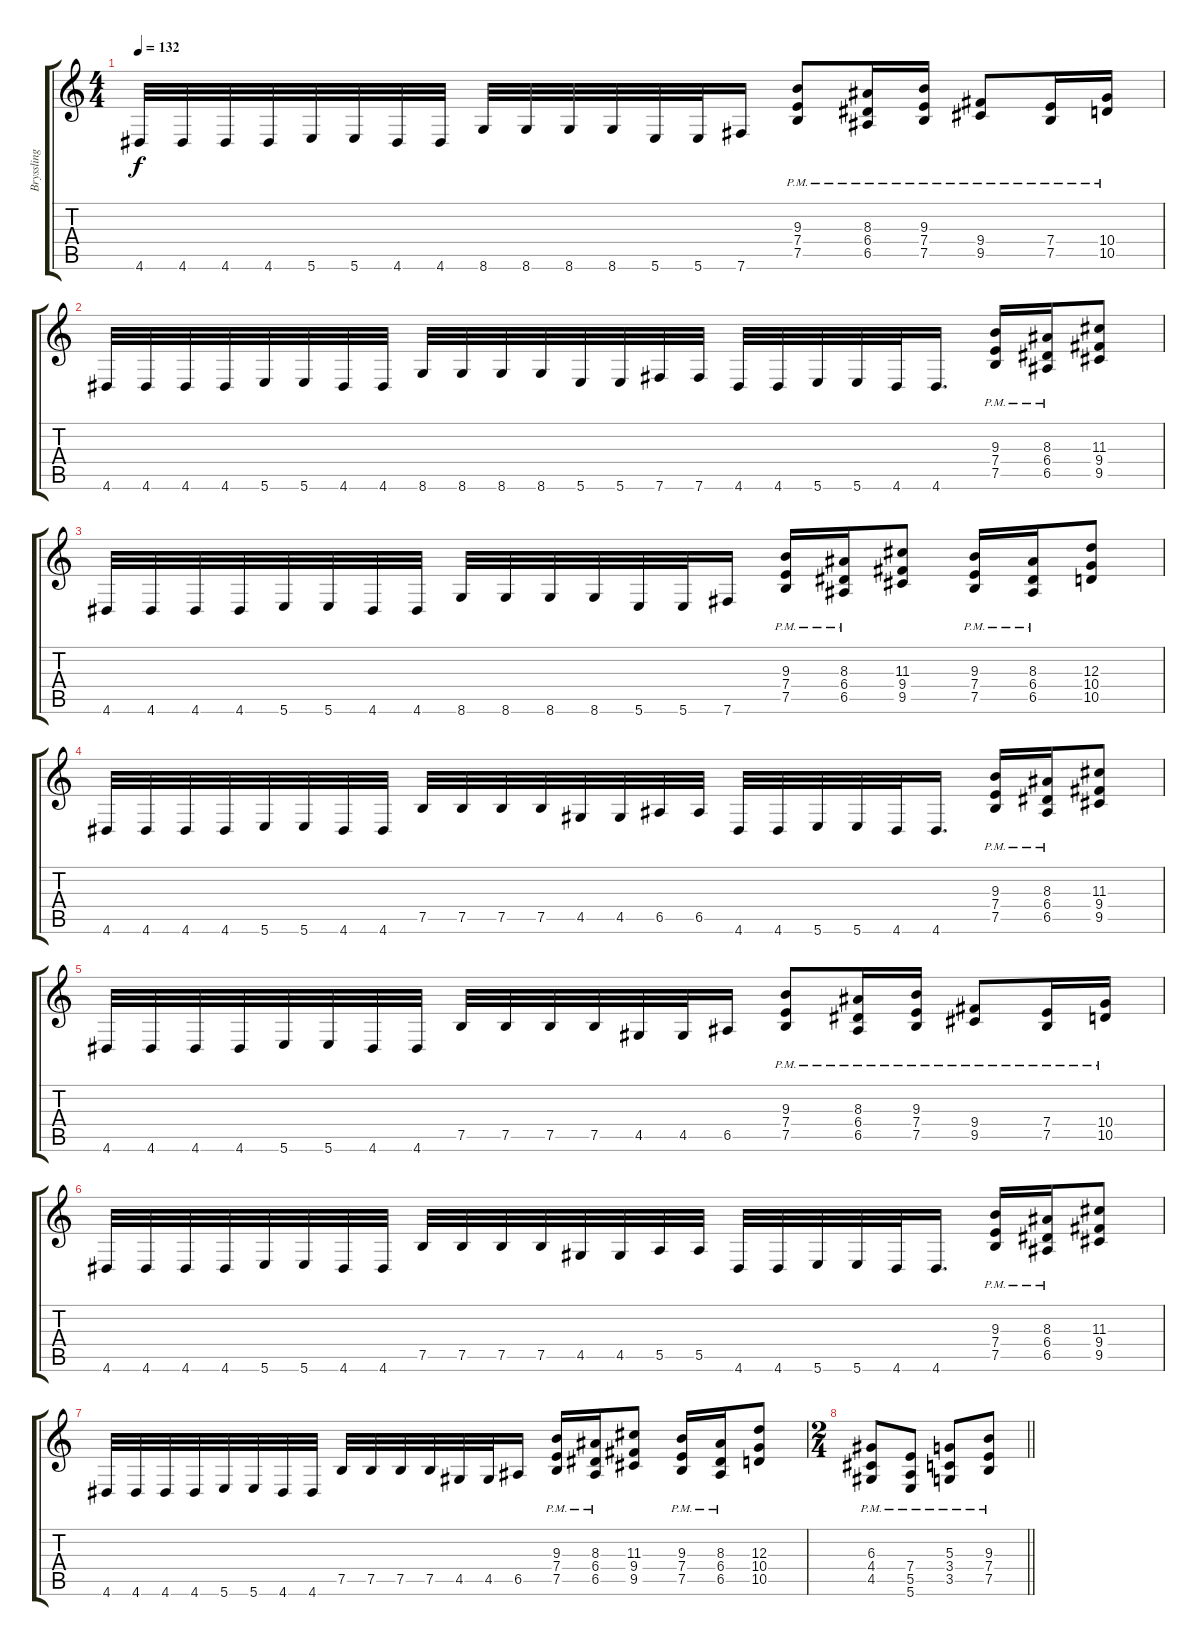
\track ("Bryssling" "Bryssling") {instrument distortionguitar}
\staff {score tabs}
\tuning (B3 Gb3 D3 A2 E2 B1) {hide}
\ts (4 4)
\tempo 132
\clef g2
\ks c
4.6.32{dy f} 4.6.32 4.6.32 4.6.32 5.6.32 5.6.32 4.6.32 4.6.32 8.6.32 8.6.32 8.6.32 8.6.32 5.6.32 5.6.32 7.6.16 (9.3{pm} 7.4{pm} 7.5{pm}).8 (8.3{pm} 6.4{pm} 6.5{pm}).16 (9.3{pm} 7.4{pm} 7.5{pm}).16 (9.4{pm} 9.5{pm}).8 (7.4{pm} 7.5{pm}).16 (10.4{pm} 10.5{pm}).16 |
4.6.32 4.6.32 4.6.32 4.6.32 5.6.32 5.6.32 4.6.32 4.6.32 8.6.32 8.6.32 8.6.32 8.6.32 5.6.32 5.6.32 7.6.32 7.6.32 4.6.32 4.6.32 5.6.32 5.6.32 4.6.32 4.6.16{d} (9.3{pm} 7.4{pm} 7.5{pm}).16 (8.3{pm} 6.4{pm} 6.5{pm}).16 (11.3 9.4 9.5).8 |
4.6.32 4.6.32 4.6.32 4.6.32 5.6.32 5.6.32 4.6.32 4.6.32 8.6.32 8.6.32 8.6.32 8.6.32 5.6.32 5.6.32 7.6.16 (9.3{pm} 7.4{pm} 7.5{pm}).16 (8.3{pm} 6.4{pm} 6.5{pm}).16 (11.3 9.4 9.5).8 (9.3{pm} 7.4{pm} 7.5{pm}).16 (8.3{pm} 6.4{pm} 6.5{pm}).16 (12.3 10.4 10.5).8 |
4.6.32 4.6.32 4.6.32 4.6.32 5.6.32 5.6.32 4.6.32 4.6.32 7.5.32 7.5.32 7.5.32 7.5.32 4.5.32 4.5.32 6.5.32 6.5.32 4.6.32 4.6.32 5.6.32 5.6.32 4.6.32 4.6.16{d} (9.3{pm} 7.4{pm} 7.5{pm}).16 (8.3{pm} 6.4{pm} 6.5{pm}).16 (11.3 9.4 9.5).8 |
4.6.32 4.6.32 4.6.32 4.6.32 5.6.32 5.6.32 4.6.32 4.6.32 7.5.32 7.5.32 7.5.32 7.5.32 4.5.32 4.5.32 6.5.16 (9.3{pm} 7.4{pm} 7.5{pm}).8 (8.3{pm} 6.4{pm} 6.5{pm}).16 (9.3{pm} 7.4{pm} 7.5{pm}).16 (9.4{pm} 9.5{pm}).8 (7.4{pm} 7.5{pm}).16 (10.4{pm} 10.5{pm}).16 |
4.6.32 4.6.32 4.6.32 4.6.32 5.6.32 5.6.32 4.6.32 4.6.32 7.5.32 7.5.32 7.5.32 7.5.32 4.5.32 4.5.32 5.5.32 5.5.32 4.6.32 4.6.32 5.6.32 5.6.32 4.6.32 4.6.16{d} (9.3{pm} 7.4{pm} 7.5{pm}).16 (8.3{pm} 6.4{pm} 6.5{pm}).16 (11.3 9.4 9.5).8 |
4.6.32 4.6.32 4.6.32 4.6.32 5.6.32 5.6.32 4.6.32 4.6.32 7.5.32 7.5.32 7.5.32 7.5.32 4.5.32 4.5.32 6.5.16 (9.3{pm} 7.4{pm} 7.5{pm}).16 (8.3{pm} 6.4{pm} 6.5{pm}).16 (11.3 9.4 9.5).8 (9.3{pm} 7.4{pm} 7.5{pm}).16 (8.3{pm} 6.4{pm} 6.5{pm}).16 (12.3 10.4 10.5).8 |
\ts (2 4)
\barLineRight lightlight
(6.3{pm} 4.4{pm} 4.5{pm}).8 (7.4{pm} 5.5{pm} 5.6{pm}).8 (5.3{pm} 3.4{pm} 3.5{pm}).8 (9.3{pm} 7.4{pm} 7.5{pm}).8
